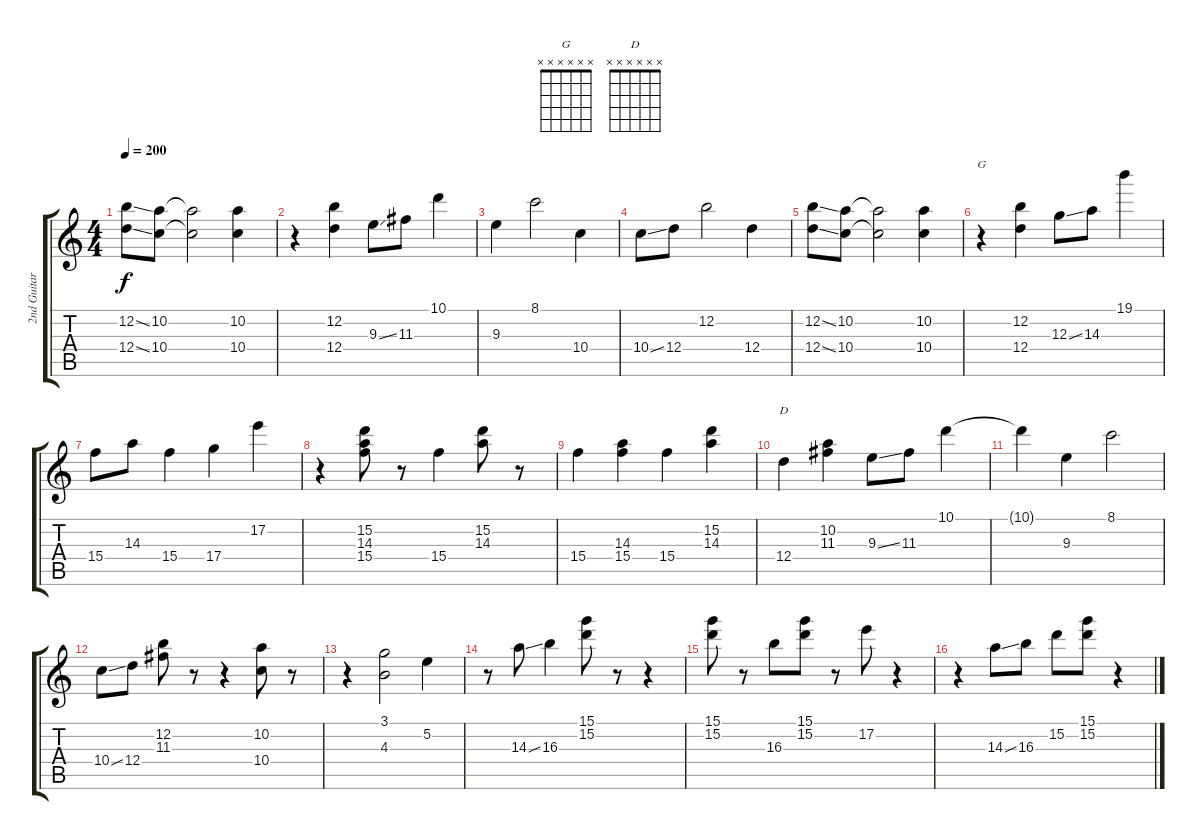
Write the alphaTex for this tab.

\track ("2nd Guitar Part & Solo" "2nd Guitar") {instrument electricguitarclean}
\staff {score tabs}
\tuning (E4 B3 G3 D3 A2 E2) {hide}
\chord ("G" x x x x x x) {firstfret 0}
\chord ("D" x x x x x x) {firstfret 0}
\ts (4 4)
\tempo 200
\clef g2
\ks c
(12.2{ss} 12.4{ss}).8{dy f} (10.2 10.4).8 (10.2{t} 10.4{t}).2 (10.2 10.4).4 |
r.4 (12.2 12.4).4 9.3{ss}.8 11.3.8 10.1.4 |
9.3.4 8.1.2 10.4.4 |
10.4{ss}.8 12.4.8 12.2.2 12.4.4 |
(12.2{ss} 12.4{ss}).8 (10.2 10.4).8 (10.2{t} 10.4{t}).2 (10.2 10.4).4 |
r.4{ch "G"} (12.2 12.4).4 12.3{ss}.8 14.3.8 19.1.4 |
15.4.8 14.3.8 15.4.4 17.4.4 17.2.4 |
r.4 (15.2 14.3 15.4).8 r.8 15.4.4 (15.2 14.3).8 r.8 |
15.4.4 (14.3 15.4).4 15.4.4 (15.2 14.3).4 |
12.4.4{ch "D"} (10.2 11.3).4 9.3{ss}.8 11.3.8 10.1.4 |
10.1{t}.4 9.3.4 8.1.2 |
10.4{ss}.8 12.4.8 (12.2 11.3).8 r.8 r.4 (10.2 10.4).8 r.8 |
r.4 (3.1 4.3).2 5.2.4 |
r.8 14.3{ss}.8 16.3.4 (15.1 15.2).8 r.8 r.4 |
(15.1 15.2).8 r.8 16.3.8 (15.1 15.2).8 r.8 17.2.8 r.4 |
r.4 14.3{ss}.8 16.3.8 15.2.8 (15.1 15.2).8 r.4
